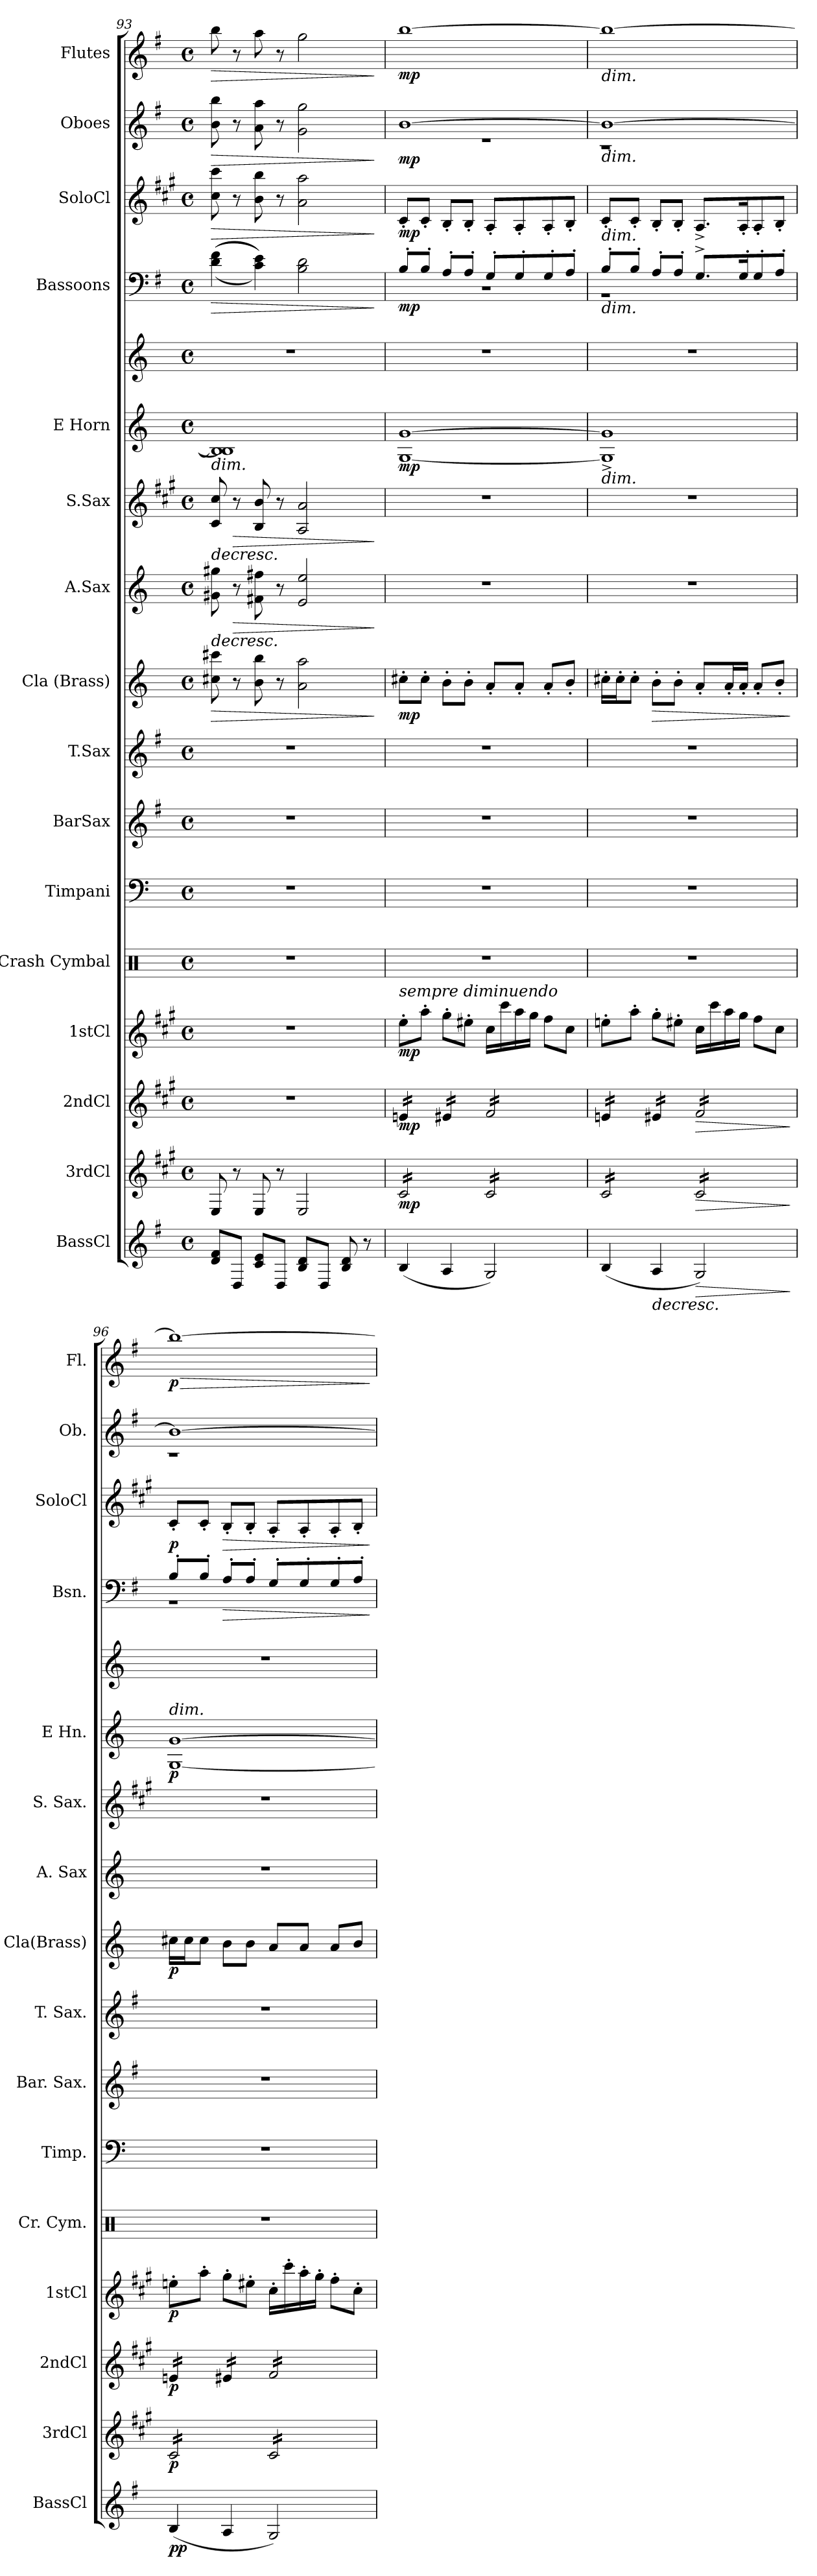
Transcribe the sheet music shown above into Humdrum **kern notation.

**kern	**dynam	**kern	**dynam	**kern	**dynam	**kern	**dynam	**kern	**kern	**kern	**kern	**kern	**dynam	**kern	**dynam	**kern	**dynam	**kern	**kern	**dynam	**kern	**dynam	**kern	**dynam	**kern	**dynam	**kern	**dynam
*part16	*part16	*part15	*part15	*part14	*part14	*part13	*part13	*part12	*part11	*part10	*part9	*part8	*part8	*part7	*part7	*part6	*part6	*part5	*part5	*part5	*part4	*part4	*part3	*part3	*part2	*part2	*part1	*part1
*staff17	*staff17	*staff16	*staff16	*staff15	*staff15	*staff14	*staff14	*staff13	*staff12	*staff11	*staff10	*staff9	*staff9	*staff8	*staff8	*staff7	*staff7	*staff6	*staff5	*staff5/6	*staff4	*staff4	*staff3	*staff3	*staff2	*staff2	*staff1	*staff1
*I"BassCl	*	*I"3rdCl	*	*I"2ndCl	*	*I"1stCl	*	*I"Crash Cymbal	*I"Timpani	*I"BarSax	*I"T.Sax	*I"Cla (Brass)	*	*I"A.Sax	*	*I"S.Sax	*	*I"E Horn	*	*	*I"Bassoons	*	*I"SoloCl	*	*I"Oboes	*	*I"Flutes	*
*I'BassCl	*	*I'3rdCl	*	*I'2ndCl	*	*I'1stCl	*	*I'Cr. Cym.	*I'Timp.	*I'Bar. Sax.	*I'T. Sax.	*I'Cla(Brass)	*	*I'A. Sax	*	*I'S. Sax.	*	*I'E Hn.	*	*	*I'Bsn.	*	*I'SoloCl	*	*I'Ob.	*	*I'Fl.	*
*clefG2	*	*clefG2	*	*clefG2	*	*clefG2	*	*clefX	*clefF4	*clefG2	*clefG2	*clefG2	*	*clefG2	*	*clefG2	*	*clefG2	*clefG2	*	*clefF4	*	*clefG2	*	*clefG2	*	*clefG2	*
*ITrd8c14	*	*ITrd1c2	*	*ITrd1c2	*	*ITrd1c2	*	*	*	*ITrd12c21	*ITrd8c14	*ITrd1c2	*	*ITrd5c9	*	*ITrd1c2	*	*ITrd5c8	*ITrd5c8	*	*	*	*ITrd1c2	*	*	*	*	*
*k[f#]	*	*k[f#]	*	*k[f#]	*	*k[f#]	*	*k[]	*k[]	*k[f#]	*k[f#]	*k[b-e-]	*	*k[b-e-a-]	*	*k[f#]	*	*k[f#c#g#d#]	*k[f#c#g#d#]	*	*k[f#]	*	*k[f#]	*	*k[f#]	*	*k[f#]	*
*M4/4	*	*M4/4	*	*M4/4	*	*M4/4	*	*M4/4	*M4/4	*M4/4	*M4/4	*M4/4	*	*M4/4	*	*M4/4	*	*M4/4	*M4/4	*	*M4/4	*	*M4/4	*	*M4/4	*	*M4/4	*
*met(c)	*	*met(c)	*	*met(c)	*	*met(c)	*	*met(c)	*met(c)	*met(c)	*met(c)	*met(c)	*	*met(c)	*	*met(c)	*	*met(c)	*met(c)	*	*met(c)	*	*met(c)	*	*met(c)	*	*met(c)	*
=93	=93	=93	=93	=93	=93	=93	=93	=93	=93	=93	=93	=93	=93	=93	=93	=93	=93	=93	=93	=93	=93	=93	=93	=93	=93	=93	=93	=93
!	!	!	!	!	!	!	!	!	!	!	!	!	!	!	!	!	!	!LO:TX:b:i:t=dim.	!	!	!	!	!	!	!	!	!	!
!	!	!	!	!	!	!	!	!	!	!	!	!	!LO:HP:b	!	!LO:HP:b	!	!LO:HP:b	!	!	!	!	!LO:HP:b	!	!LO:HP:b	!	!LO:HP:b	!	!LO:HP:b
8D/ 8F#/L	.	8D/	.	1r	.	1r	.	1r	1r	1r	1r	8bn\ 8bbn\	>	8Bn\ 8bn\	>	8B/ 8b/	>	1D] 1D]	1r	.	(>(>(>4d\ 4f#\	>	8b\ 8bb\	>	8b\ 8bb\	>	8bb\	>
!	!	!	!	!	!	!	!	!	!	!	!	!	!	!	!LO:HP:b	!	!LO:HP:b	!	!	!	!	!	!	!	!	!	!	!
8DD/J	.	8r	.	.	.	.	.	.	.	.	.	8r	.	8r	>	8r	>	.	.	.	.	.	8r	.	8r	.	8r	.
8C/ 8E/L	.	8D/	.	.	.	.	.	.	.	.	.	8a\ 8aa\	.	8An\ 8an\	.	8A/ 8a/	.	.	.	.	4c\ 4e\)))	.	8a\ 8aa\	.	8a\ 8aa\	.	8aa\	.
8DD/J	.	8r	.	.	.	.	.	.	.	.	.	8r	.	8r	.	8r	.	.	.	.	.	.	8r	.	8r	.	8r	.
8BB/ 8D/L	.	2D/	.	.	.	.	.	.	.	.	.	2g\ 2gg\	.	2G/ 2g/	.	2G/ 2g/	.	.	.	.	2B\ 2d\	.	2g\ 2gg\	.	2g\ 2gg\	.	2gg\	.
8DD/J	.	.	.	.	.	.	.	.	.	.	.	.	.	.	.	.	.	.	.	.	.	.	.	.	.	.	.	.
8BB/ 8D/	.	.	.	.	.	.	.	.	.	.	.	.	.	.	.	.	.	.	.	.	.	.	.	.	.	.	.	.
8r	.	.	.	.	.	.	.	.	.	.	.	.	.	.	.	.	.	.	.	.	.	.	.	.	.	.	.	.
.	.	.	.	.	.	.	.	.	.	.	.	.	]	.	] ]	.	] ]	.	.	.	.	]	.	]	.	]	.	]
=94	=94	=94	=94	=94	=94	=94	=94	=94	=94	=94	=94	=94	=94	=94	=94	=94	=94	=94	=94	=94	=94	=94	=94	=94	=94	=94	=94	=94
*	*	*	*	*	*	*	*	*	*	*	*	*	*	*	*	*	*	*	*	*	*^	*	*	*	*^	*	*	*
!	!	!	!	!	!	!LO:TX:a:i:t=sempre diminuendo	!	!	!	!	!	!	!	!	!	!	!	!	!	!	!	!	!	!	!	!	!	!	!	!
!	!	!	!	!LO:TX:a:t=tremolo	!	!	!	!	!	!	!	!	!	!	!	!	!	!	!	!	!	!	!	!	!	!	!	!	!	!
!	!	!LO:TX:a:t=tremolo	!	!	!	!	!	!	!	!	!	!	!	!	!	!	!	!	!	!	!	!	!	!	!	!	!	!	!	!
!	!LO:DY:b	!	!	!	!	!	!	!	!	!	!	!	!	!	!	!	!	!	!	!	!	!	!	!	!	!	!	!	!	!
!	!LO:DY:n=1:b	!	!LO:DY:b	!	!LO:DY:b	!	!LO:DY:b	!	!	!	!	!	!LO:DY:b	!	!	!	!	!	!	!LO:DY:b=2	!	!	!LO:DY:b	!	!LO:DY:b	!	!	!LO:DY:b	!	!LO:DY:b
*	*	*tremolo	*	*	*	*	*	*	*	*	*	*	*	*	*	*	*	*	*	*	*	*	*	*	*	*	*	*	*	*
*	*	*	*	*tremolo	*	*	*	*	*	*	*	*	*	*	*	*	*	*	*	*	*	*	*	*	*	*	*	*	*	*
(<4BB/	mp mp	16B/LL	mp	16dn/LL	mp	8dd'\L	mp	1r	1r	1r	1r	8bn'\L	mp	1r	.	1r	.	[1BB [1B	1r	mp	8B'/L	1r	mp	8B'/L	mp	[1b	1r	mp	[1bb	mp
.	.	16B/	.	16dn/	.	.	.	.	.	.	.	.	.	.	.	.	.	.	.	.	.	.	.	.	.	.	.	.	.	.
.	.	16B/	.	16dn/	.	8gg'\J	.	.	.	.	.	8b'\J	.	.	.	.	.	.	.	.	8B'/J	.	.	8B'/J	.	.	.	.	.	.
.	.	16B/	.	16dn/JJ	.	.	.	.	.	.	.	.	.	.	.	.	.	.	.	.	.	.	.	.	.	.	.	.	.	.
4AA/	.	16B/	.	16d#X/LL	.	8ff#'\L	.	.	.	.	.	8a'\L	.	.	.	.	.	.	.	.	8A'/L	.	.	8A'/L	.	.	.	.	.	.
.	.	16B/	.	16d#X/	.	.	.	.	.	.	.	.	.	.	.	.	.	.	.	.	.	.	.	.	.	.	.	.	.	.
.	.	16B/	.	16d#X/	.	8dd#X'\J	.	.	.	.	.	8a'\J	.	.	.	.	.	.	.	.	8A'/J	.	.	8A'/J	.	.	.	.	.	.
.	.	16B/JJ	.	16d#X/JJ	.	.	.	.	.	.	.	.	.	.	.	.	.	.	.	.	.	.	.	.	.	.	.	.	.	.
2GG/)	.	16B/LL	.	16e/LL	.	16b\LL	.	.	.	.	.	8g'/L	.	.	.	.	.	.	.	.	8G'/L	.	.	8G'/L	.	.	.	.	.	.
.	.	16B/	.	16e/	.	16bb\	.	.	.	.	.	.	.	.	.	.	.	.	.	.	.	.	.	.	.	.	.	.	.	.
.	.	16B/	.	16e/	.	16gg\	.	.	.	.	.	8g'/J	.	.	.	.	.	.	.	.	8G'/	.	.	8G'/	.	.	.	.	.	.
.	.	16B/	.	16e/	.	16ff#\JJ	.	.	.	.	.	.	.	.	.	.	.	.	.	.	.	.	.	.	.	.	.	.	.	.
.	.	16B/	.	16e/	.	8ee\L	.	.	.	.	.	8g'/L	.	.	.	.	.	.	.	.	8G'/	.	.	8G'/	.	.	.	.	.	.
.	.	16B/	.	16e/	.	.	.	.	.	.	.	.	.	.	.	.	.	.	.	.	.	.	.	.	.	.	.	.	.	.
.	.	16B/	.	16e/	.	8b\J	.	.	.	.	.	8a'/J	.	.	.	.	.	.	.	.	8A'/J	.	.	8A'/J	.	.	.	.	.	.
.	.	16B/JJ	.	16e/JJ	.	.	.	.	.	.	.	.	.	.	.	.	.	.	.	.	.	.	.	.	.	.	.	.	.	.
=95	=95	=95	=95	=95	=95	=95	=95	=95	=95	=95	=95	=95	=95	=95	=95	=95	=95	=95	=95	=95	=95	=95	=95	=95	=95	=95	=95	=95	=95	=95
!	!	!	!	!	!	!	!	!	!	!	!	!	!	!	!	!	!	!	!	!	!	!	!	!	!	!	!	!	!LO:TX:b:i:t=dim.	!
!	!	!	!	!	!	!	!	!	!	!	!	!	!	!	!	!	!	!	!	!	!	!	!	!	!	!LO:TX:b:i:t=dim.	!	!	!	!
!	!	!	!	!	!	!	!	!	!	!	!	!	!	!	!	!	!	!	!	!	!	!	!	!LO:TX:b:i:t=dim.	!	!	!	!	!	!
!	!	!	!	!	!	!	!	!	!	!	!	!	!	!	!	!	!	!	!	!	!LO:TX:b:i:t=dim.	!	!	!	!	!	!	!	!	!
!	!	!	!	!	!	!	!	!	!	!	!	!	!	!	!	!	!	!LO:TX:b:i:t=dim.	!	!	!	!	!	!	!	!	!	!	!	!
(<4BB/	.	16B/LL	.	16dn/LL	.	8ddn'\L	.	1r	1r	1r	1r	16bn'\LL	.	1r	.	1r	.	1BB]^ 1B]^	1r	.	8B'/L	1r	.	8B'/L	.	1b_	1r	.	1bb_	.
.	.	16B/	.	16dn/	.	.	.	.	.	.	.	16b'\J	.	.	.	.	.	.	.	.	.	.	.	.	.	.	.	.	.	.
.	.	16B/	.	16dn/	.	8gg'\J	.	.	.	.	.	8b'\J	.	.	.	.	.	.	.	.	8B'/J	.	.	8B'/J	.	.	.	.	.	.
.	.	16B/	.	16dn/JJ	.	.	.	.	.	.	.	.	.	.	.	.	.	.	.	.	.	.	.	.	.	.	.	.	.	.
!	!LO:HP:b	!	!	!	!	!	!	!	!	!	!	!	!LO:HP:b	!	!	!	!	!	!	!	!	!	!	!	!	!	!	!	!	!
4AA/	>	16B/	.	16d#X/LL	.	8ff#'\L	.	.	.	.	.	8a'\L	>	.	.	.	.	.	.	.	8A'/L	.	.	8A'/L	.	.	.	.	.	.
.	.	16B/	.	16d#X/	.	.	.	.	.	.	.	.	.	.	.	.	.	.	.	.	.	.	.	.	.	.	.	.	.	.
.	.	16B/	.	16d#X/	.	8dd#X'\J	.	.	.	.	.	8a'\J	.	.	.	.	.	.	.	.	8A'/J	.	.	8A'/J	.	.	.	.	.	.
.	.	16B/JJ	.	16d#X/JJ	.	.	.	.	.	.	.	.	.	.	.	.	.	.	.	.	.	.	.	.	.	.	.	.	.	.
!	!LO:HP:b	!	!LO:HP:b	!	!LO:HP:b	!	!	!	!	!	!	!	!	!	!	!	!	!	!	!	!	!	!	!	!	!	!	!	!	!
2GG/)	>	16B/LL	>	16e/LL	>	16b\LL	.	.	.	.	.	8g'/L	.	.	.	.	.	.	.	.	8.G^/L	.	.	8.G^/L	.	.	.	.	.	.
.	.	16B/	.	16e/	.	16bb\	.	.	.	.	.	.	.	.	.	.	.	.	.	.	.	.	.	.	.	.	.	.	.	.
.	.	16B/	.	16e/	.	16gg\	.	.	.	.	.	16g'/L	.	.	.	.	.	.	.	.	.	.	.	.	.	.	.	.	.	.
.	.	16B/	.	16e/	.	16ff#\JJ	.	.	.	.	.	16g'/JJ	.	.	.	.	.	.	.	.	16G'/K	.	.	16G'/K	.	.	.	.	.	.
.	.	16B/	.	16e/	.	8ee\L	.	.	.	.	.	8g'/L	.	.	.	.	.	.	.	.	8G'/	.	.	8G'/	.	.	.	.	.	.
.	.	16B/	.	16e/	.	.	.	.	.	.	.	.	.	.	.	.	.	.	.	.	.	.	.	.	.	.	.	.	.	.
.	.	16B/	.	16e/	.	8b\J	.	.	.	.	.	8a'/J	.	.	.	.	.	.	.	.	8A'/J	.	.	8A'/J	.	.	.	.	.	.
.	.	16B/JJ	.	16e/JJ	.	.	.	.	.	.	.	.	.	.	.	.	.	.	.	.	.	.	.	.	.	.	.	.	.	.
*	*	*	*	*	*	*	*	*	*	*	*	*	*	*	*	*	*	*	*	*	*v	*v	*	*	*	*v	*v	*	*	*
.	] ]	.	]	.	]	.	.	.	.	.	.	.	]	.	.	.	.	.	.	.	.	.	.	.	.	.	.	.
=96	=96	=96	=96	=96	=96	=96	=96	=96	=96	=96	=96	=96	=96	=96	=96	=96	=96	=96	=96	=96	=96	=96	=96	=96	=96	=96	=96	=96
*	*	*	*	*	*	*	*	*	*	*	*	*	*	*	*	*	*	*	*	*	*^	*	*	*	*	*	*	*
!	!	!	!	!	!	!	!	!	!	!	!	!	!	!	!	!	!	!LO:TX:a:i:t=dim.	!	!	!	!	!	!	!	!	!	!	!
!	!LO:DY:b	!	!	!	!	!	!	!	!	!	!	!	!	!	!	!	!	!	!	!	!	!	!	!	!	!	!LO:HP:b	!	!LO:HP:b
*	*	*	*	*	*	*	*	*	*	*	*	*	*	*	*	*	*	*	*	*	*	*	*	*	*	*^	*	*	*
!	!LO:DY:n=1:b	!	!LO:DY:b	!	!LO:DY:b	!	!LO:DY:b	!	!	!	!	!	!LO:DY:b	!	!	!	!	!	!	!LO:DY:b=2	!	!	!LO:DY:b	!	!LO:DY:b	!	!	!LO:DY:n=1:b	!	!LO:DY:n=1:b
(<4BB/	p p	16B/LL	p	16dn/LL	p	8ddn'\L	p	1r	1r	1r	1r	16bn\LL	p	1r	.	1r	.	[1BB [1B	1r	p	8B'/L	1r	p	8B'/L	p	1b_	1r	> p	1bb_	> p
.	.	16B/	.	16dn/	.	.	.	.	.	.	.	16b\J	.	.	.	.	.	.	.	.	.	.	.	.	.	.	.	.	.	.
.	.	16B/	.	16dn/	.	8gg'\J	.	.	.	.	.	8b\J	.	.	.	.	.	.	.	.	8B'/J	.	.	8B'/J	.	.	.	.	.	.
.	.	16B/	.	16dn/JJ	.	.	.	.	.	.	.	.	.	.	.	.	.	.	.	.	.	.	.	.	.	.	.	.	.	.
!	!	!	!	!	!	!	!	!	!	!	!	!	!	!	!	!	!	!	!	!	!	!	!LO:HP:b	!	!LO:HP:b	!	!	!	!	!
4AA/	.	16B/	.	16d#X/LL	.	8ff#'\L	.	.	.	.	.	8a\L	.	.	.	.	.	.	.	.	8A'/L	.	>	8A'/L	>	.	.	.	.	.
.	.	16B/	.	16d#X/	.	.	.	.	.	.	.	.	.	.	.	.	.	.	.	.	.	.	.	.	.	.	.	.	.	.
.	.	16B/	.	16d#X/	.	8dd#X'\J	.	.	.	.	.	8a\J	.	.	.	.	.	.	.	.	8A'/J	.	.	8A'/J	.	.	.	.	.	.
.	.	16B/JJ	.	16d#X/JJ	.	.	.	.	.	.	.	.	.	.	.	.	.	.	.	.	.	.	.	.	.	.	.	.	.	.
2GG/)	.	16B/LL	.	16e/LL	.	16b'\LL	.	.	.	.	.	8g/L	.	.	.	.	.	.	.	.	8G'/L	.	.	8G'/L	.	.	.	.	.	.
.	.	16B/	.	16e/	.	16bb'\	.	.	.	.	.	.	.	.	.	.	.	.	.	.	.	.	.	.	.	.	.	.	.	.
.	.	16B/	.	16e/	.	16gg'\	.	.	.	.	.	8g/J	.	.	.	.	.	.	.	.	8G'/	.	.	8G'/	.	.	.	.	.	.
.	.	16B/	.	16e/	.	16ff#'\JJ	.	.	.	.	.	.	.	.	.	.	.	.	.	.	.	.	.	.	.	.	.	.	.	.
.	.	16B/	.	16e/	.	8ee'\L	.	.	.	.	.	8g/L	.	.	.	.	.	.	.	.	8G'/	.	.	8G'/	.	.	.	.	.	.
.	.	16B/	.	16e/	.	.	.	.	.	.	.	.	.	.	.	.	.	.	.	.	.	.	.	.	.	.	.	.	.	.
.	.	16B/	.	16e/	.	8b'\J	.	.	.	.	.	8a/J	.	.	.	.	.	.	.	.	8A'/J	.	.	8A'/J	.	.	.	.	.	.
.	.	16B/JJ	.	16e/JJ	.	.	.	.	.	.	.	.	.	.	.	.	.	.	.	.	.	.	.	.	.	.	.	.	.	.
*	*	*	*	*Xtremolo	*	*	*	*	*	*	*	*	*	*	*	*	*	*	*	*	*	*	*	*	*	*	*	*	*	*
*	*	*Xtremolo	*	*	*	*	*	*	*	*	*	*	*	*	*	*	*	*	*	*	*	*	*	*	*	*	*	*	*	*
*	*	*	*	*	*	*	*	*	*	*	*	*	*	*	*	*	*	*	*	*	*v	*v	*	*	*	*v	*v	*	*	*
.	.	.	.	.	.	.	.	.	.	.	.	.	.	.	.	.	.	.	.	.	.	]	.	]	.	]	.	]
=	=	=	=	=	=	=	=	=	=	=	=	=	=	=	=	=	=	=	=	=	=	=	=	=	=	=	=	=
*-	*-	*-	*-	*-	*-	*-	*-	*-	*-	*-	*-	*-	*-	*-	*-	*-	*-	*-	*-	*-	*-	*-	*-	*-	*-	*-	*-	*-
